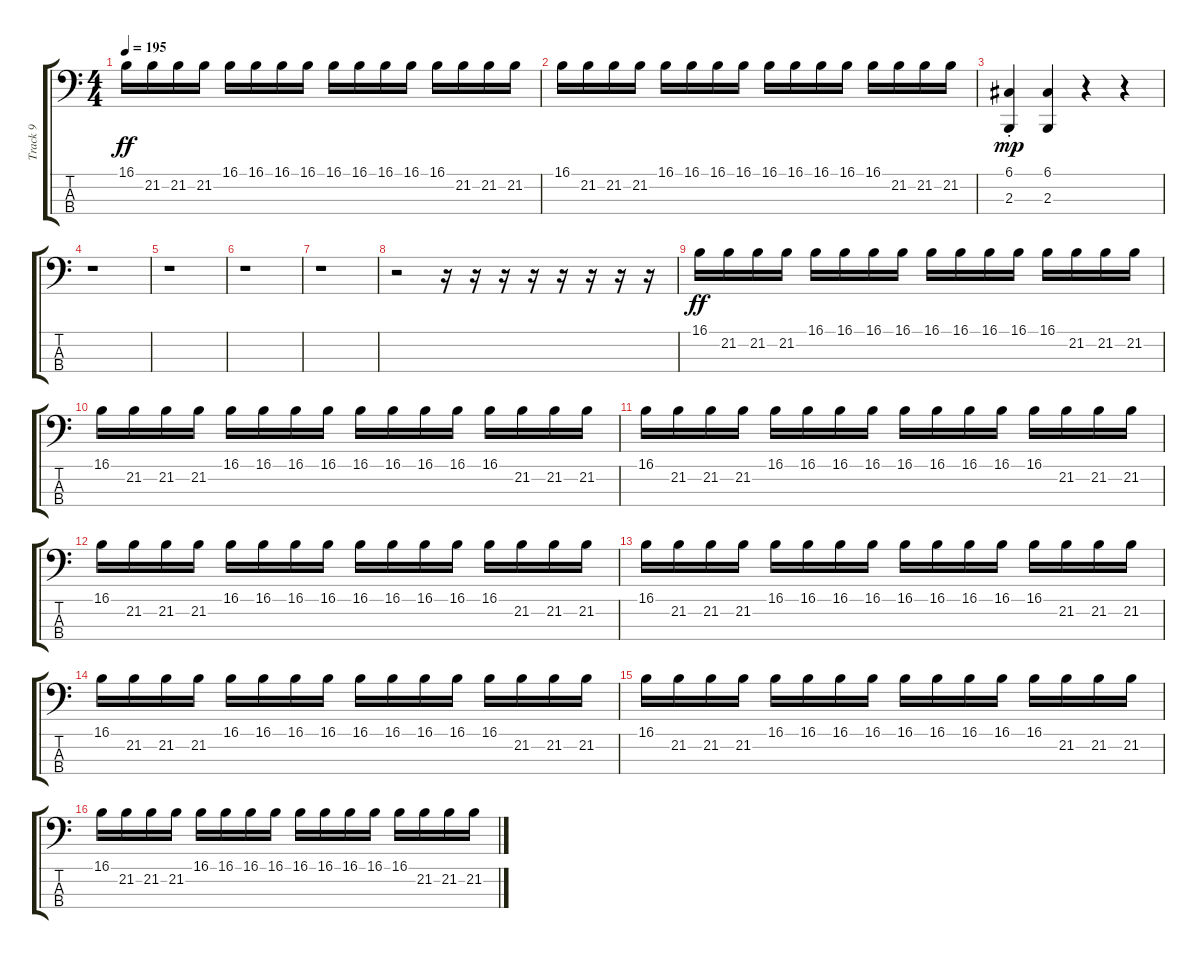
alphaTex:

\track ("Track 9" "Track 9") {instrument acousticgrandpiano}
\staff {score tabs}
\tuning (G2 D2 A1 E1) {hide}
\ts (4 4)
\tempo 195
\clef f4
\ks c
16.1.16{dy ff} 21.2.16 21.2.16 21.2.16 16.1.16 16.1.16 16.1.16 16.1.16 16.1.16 16.1.16 16.1.16 16.1.16 16.1.16 21.2.16 21.2.16 21.2.16 |
16.1.16 21.2.16 21.2.16 21.2.16 16.1.16 16.1.16 16.1.16 16.1.16 16.1.16 16.1.16 16.1.16 16.1.16 16.1.16 21.2.16 21.2.16 21.2.16 |
(6.1{st} 2.3{st}).4{dy mp} (6.1 2.3).4 r.4 r.4 |
r.1 |
r.1 |
r.1 |
r.1 |
r.2 r.16 r.16 r.16 r.16 r.16 r.16 r.16 r.16 |
16.1.16{dy ff} 21.2.16 21.2.16 21.2.16 16.1.16 16.1.16 16.1.16 16.1.16 16.1.16 16.1.16 16.1.16 16.1.16 16.1.16 21.2.16 21.2.16 21.2.16 |
16.1.16 21.2.16 21.2.16 21.2.16 16.1.16 16.1.16 16.1.16 16.1.16 16.1.16 16.1.16 16.1.16 16.1.16 16.1.16 21.2.16 21.2.16 21.2.16 |
16.1.16 21.2.16 21.2.16 21.2.16 16.1.16 16.1.16 16.1.16 16.1.16 16.1.16 16.1.16 16.1.16 16.1.16 16.1.16 21.2.16 21.2.16 21.2.16 |
16.1.16 21.2.16 21.2.16 21.2.16 16.1.16 16.1.16 16.1.16 16.1.16 16.1.16 16.1.16 16.1.16 16.1.16 16.1.16 21.2.16 21.2.16 21.2.16 |
16.1.16 21.2.16 21.2.16 21.2.16 16.1.16 16.1.16 16.1.16 16.1.16 16.1.16 16.1.16 16.1.16 16.1.16 16.1.16 21.2.16 21.2.16 21.2.16 |
16.1.16 21.2.16 21.2.16 21.2.16 16.1.16 16.1.16 16.1.16 16.1.16 16.1.16 16.1.16 16.1.16 16.1.16 16.1.16 21.2.16 21.2.16 21.2.16 |
16.1.16 21.2.16 21.2.16 21.2.16 16.1.16 16.1.16 16.1.16 16.1.16 16.1.16 16.1.16 16.1.16 16.1.16 16.1.16 21.2.16 21.2.16 21.2.16 |
16.1.16 21.2.16 21.2.16 21.2.16 16.1.16 16.1.16 16.1.16 16.1.16 16.1.16 16.1.16 16.1.16 16.1.16 16.1.16 21.2.16 21.2.16 21.2.16
